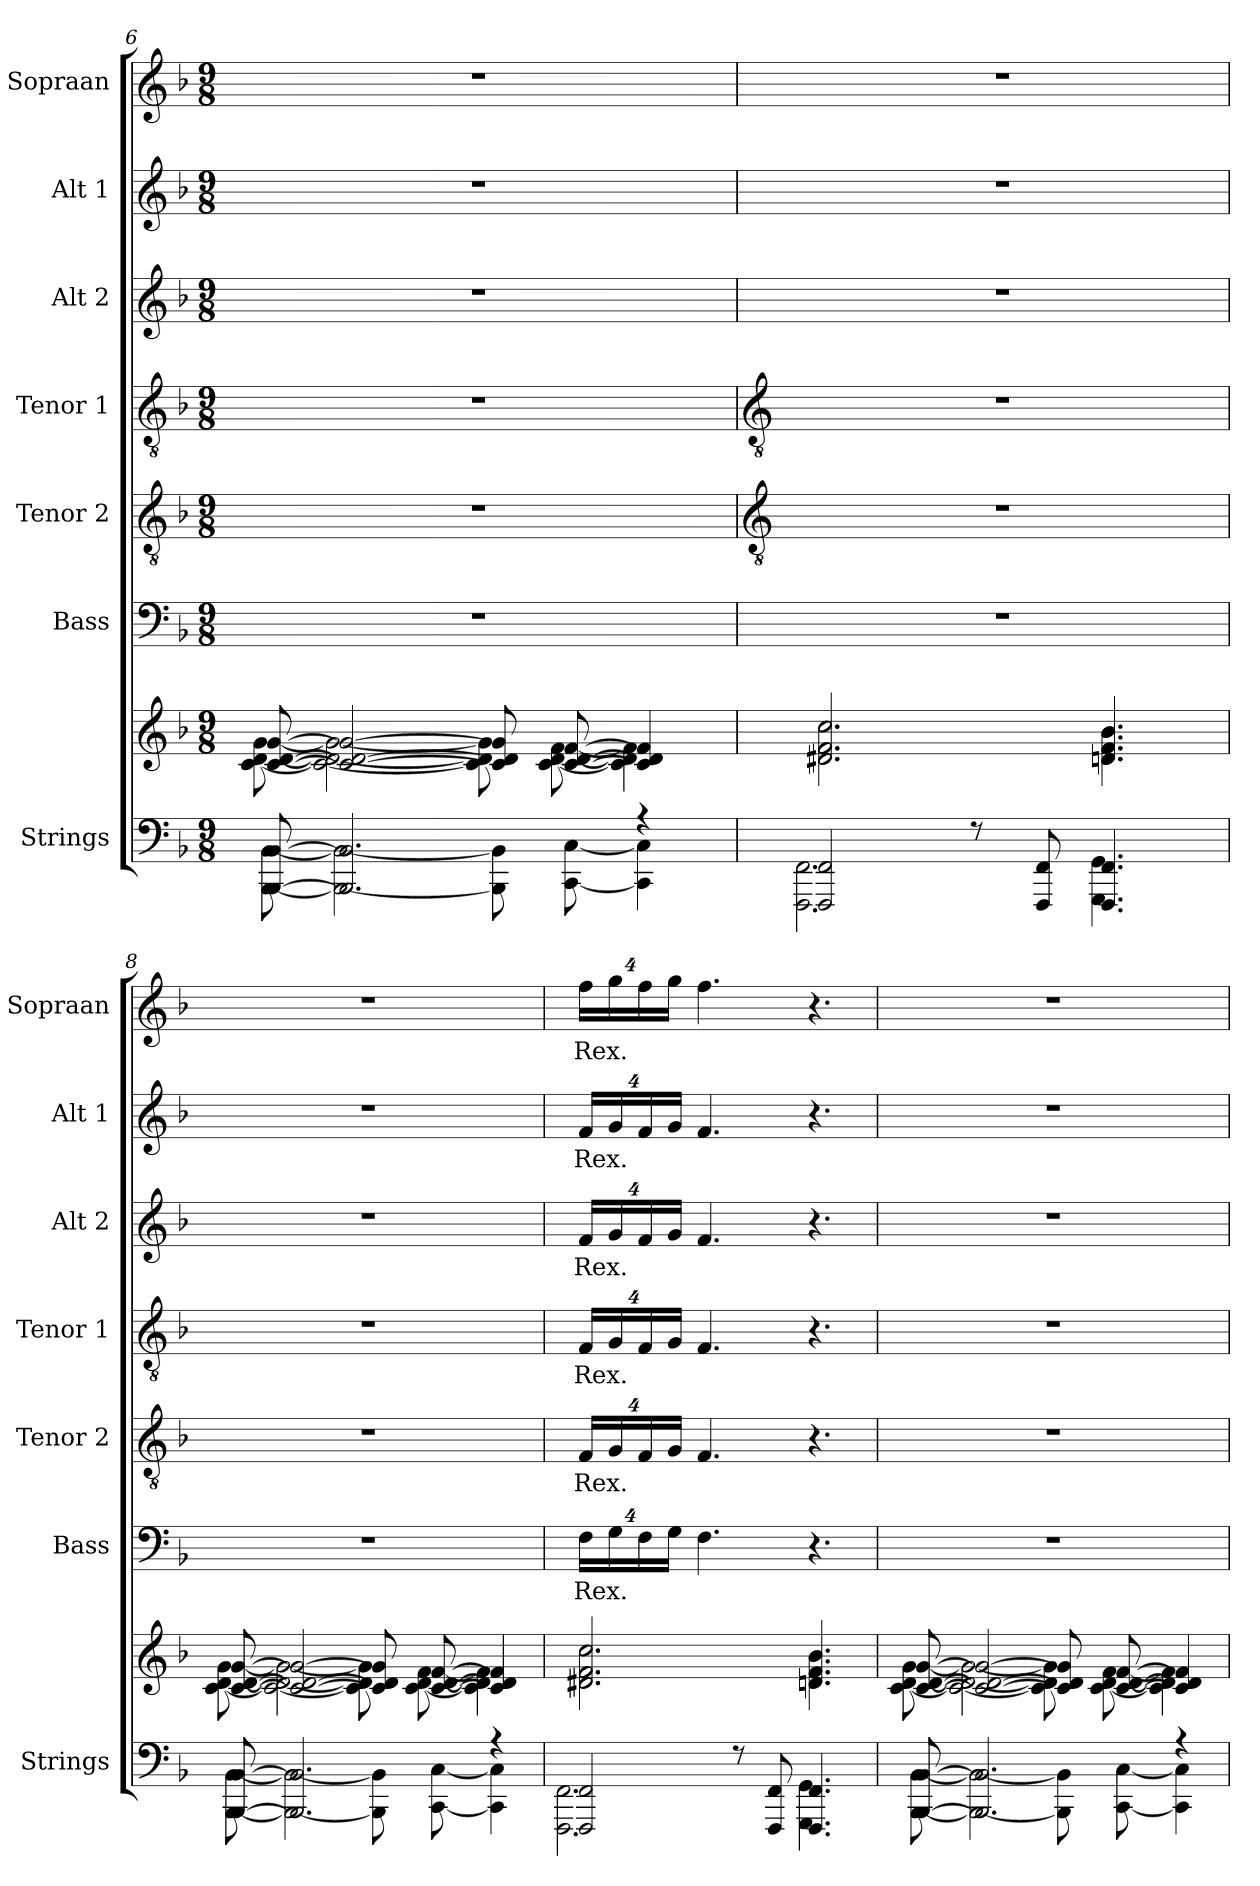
**kern	**kern	**kern	**text	**kern	**text	**kern	**text	**kern	**text	**kern	**text	**kern	**text
*part7	*part7	*part6	*part6	*part5	*part5	*part4	*part4	*part3	*part3	*part2	*part2	*part1	*part1
*staff8	*staff7	*staff6	*staff6	*staff5	*staff5	*staff4	*staff4	*staff3	*staff3	*staff2	*staff2	*staff1	*staff1
*I"Strings	*	*I"Bass	*	*I"Tenor 2	*	*I"Tenor 1	*	*I"Alt 2	*	*I"Alt 1	*	*I"Sopraan	*
*I'Strings	*	*I'Bass	*	*I'Tenor 2	*	*I'Tenor 1	*	*I'Alt 2	*	*I'Alt 1	*	*I'Sopraan	*
*clefF4	*clefG2	*clefF4	*	*clefGv2	*	*clefGv2	*	*clefG2	*	*clefG2	*	*clefG2	*
*k[b-]	*k[b-]	*k[b-]	*	*k[b-]	*	*k[b-]	*	*k[b-]	*	*k[b-]	*	*k[b-]	*
*F:	*F:	*F:	*	*F:	*	*F:	*	*F:	*	*F:	*	*F:	*
*M9/8	*M9/8	*M9/8	*	*M9/8	*	*M9/8	*	*M9/8	*	*M9/8	*	*M9/8	*
=6	=6	=6	=6	=6	=6	=6	=6	=6	=6	=6	=6	=6	=6
*^	*^	*	*	*	*	*	*	*	*	*	*	*	*
!	!	!	!	!LO:N:vis=1	!	!LO:N:vis=1	!	!LO:N:vis=1	!	!LO:N:vis=1	!	!LO:N:vis=1	!	!LO:N:vis=1	!
[8BBB-/ [8BB-/	[8BBB-\ [8BB-\	[8c/ [8d/ [8g/	[8c\ [8d\ [8g\	8%9r	.	8%9r	.	8%9r	.	8%9r	.	8%9r	.	8%9r	.
2.BBB-/] 2.BB-/]	2BBB-\_ 2BB-\_	2c/_ 2d/_ 2g/_	2c\_ 2d\_ 2g\_	.	.	.	.	.	.	.	.	.	.	.	.
.	8BBB-\] 8BB-\]	8c/] 8d/] 8g/]	8c\] 8d\] 8g\]	.	.	.	.	.	.	.	.	.	.	.	.
.	[8CC\ [8C\	[8c/ [8d/ [8f/	[8c\ [8d\ [8f\	.	.	.	.	.	.	.	.	.	.	.	.
4r	4CC\] 4C\]	4c/] 4d/] 4f/]	4c\] 4d\] 4f\]	.	.	.	.	.	.	.	.	.	.	.	.
!!LO:LB:g=z
=7	=7	=7	=7	=7	=7	=7	=7	=7	=7	=7	=7	=7	=7	=7	=7
*	*	*	*	*	*	*clefGv2	*	*clefGv2	*	*	*	*	*	*	*
!	!	!	!	!LO:N:vis=1	!	!LO:N:vis=1	!	!LO:N:vis=1	!	!LO:N:vis=1	!	!LO:N:vis=1	!	!LO:N:vis=1	!
2FFF/ 2FF/	2.FFF\ 2.FF\	2.d#X/ 2.f/ 2.cc/	2.d#X\ 2.f\ 2.cc\	8%9r	.	8%9r	.	8%9r	.	8%9r	.	8%9r	.	8%9r	.
8r	.	.	.	.	.	.	.	.	.	.	.	.	.	.	.
8FFF/ 8FF/	.	.	.	.	.	.	.	.	.	.	.	.	.	.	.
4.FFF/ 4.FF/	4.GGG\ 4.GG\	4.dn/ 4.f/ 4.b-/	4.dn\ 4.f\ 4.b-\	.	.	.	.	.	.	.	.	.	.	.	.
=8	=8	=8	=8	=8	=8	=8	=8	=8	=8	=8	=8	=8	=8	=8	=8
!	!	!	!	!LO:N:vis=1	!	!LO:N:vis=1	!	!LO:N:vis=1	!	!LO:N:vis=1	!	!LO:N:vis=1	!	!LO:N:vis=1	!
[8BBB-/ [8BB-/	[8BBB-\ [8BB-\	[8c/ [8d/ [8g/	[8c\ [8d\ [8g\	8%9r	.	8%9r	.	8%9r	.	8%9r	.	8%9r	.	8%9r	.
2.BBB-/] 2.BB-/]	2BBB-\_ 2BB-\_	2c/_ 2d/_ 2g/_	2c\_ 2d\_ 2g\_	.	.	.	.	.	.	.	.	.	.	.	.
.	8BBB-\] 8BB-\]	8c/] 8d/] 8g/]	8c\] 8d\] 8g\]	.	.	.	.	.	.	.	.	.	.	.	.
.	[8CC\ [8C\	[8c/ [8d/ [8f/	[8c\ [8d\ [8f\	.	.	.	.	.	.	.	.	.	.	.	.
4r	4CC\] 4C\]	4c/] 4d/] 4f/]	4c\] 4d\] 4f\]	.	.	.	.	.	.	.	.	.	.	.	.
=9	=9	=9	=9	=9	=9	=9	=9	=9	=9	=9	=9	=9	=9	=9	=9
!	!	!	!	!	!LO:LY:b	!	!LO:LY:b	!	!LO:LY:b	!	!LO:LY:b	!	!LO:LY:b	!	!LO:LY:b
2FFF/ 2FF/	2.FFF\ 2.FF\	2.d#X/ 2.f/ 2.cc/	2.d#X\ 2.f\ 2.cc\	32%3FL	Rex.	32%3FL	Rex.	32%3FL	Rex.	32%3fL	Rex.	32%3fL	Rex.	32%3ffL	Rex.
.	.	.	.	32%3G	.	32%3G	.	32%3G	.	32%3g	.	32%3g	.	32%3gg	.
.	.	.	.	32%3F	.	32%3F	.	32%3F	.	32%3f	.	32%3f	.	32%3ff	.
.	.	.	.	32%3GJ	.	32%3GJ	.	32%3GJ	.	32%3gJ	.	32%3gJ	.	32%3ggJ	.
.	.	.	.	4.F	.	4.F	.	4.F	.	4.f	.	4.f	.	4.ff	.
8r	.	.	.	.	.	.	.	.	.	.	.	.	.	.	.
8FFF/ 8FF/	.	.	.	.	.	.	.	.	.	.	.	.	.	.	.
4.FFF/ 4.FF/	4.GGG\ 4.GG\	4.dn/ 4.f/ 4.b-/	4.dn\ 4.f\ 4.b-\	4.r	.	4.r	.	4.r	.	4.r	.	4.r	.	4.r	.
=10	=10	=10	=10	=10	=10	=10	=10	=10	=10	=10	=10	=10	=10	=10	=10
!	!	!	!	!LO:N:vis=1	!	!LO:N:vis=1	!	!LO:N:vis=1	!	!LO:N:vis=1	!	!LO:N:vis=1	!	!LO:N:vis=1	!
[8BBB-/ [8BB-/	[8BBB-\ [8BB-\	[8c/ [8d/ [8g/	[8c\ [8d\ [8g\	8%9r	.	8%9r	.	8%9r	.	8%9r	.	8%9r	.	8%9r	.
2.BBB-/] 2.BB-/]	2BBB-\_ 2BB-\_	2c/_ 2d/_ 2g/_	2c\_ 2d\_ 2g\_	.	.	.	.	.	.	.	.	.	.	.	.
.	8BBB-\] 8BB-\]	8c/] 8d/] 8g/]	8c\] 8d\] 8g\]	.	.	.	.	.	.	.	.	.	.	.	.
.	[8CC\ [8C\	[8c/ [8d/ [8f/	[8c\ [8d\ [8f\	.	.	.	.	.	.	.	.	.	.	.	.
4r	4CC\] 4C\]	4c/] 4d/] 4f/]	4c\] 4d\] 4f\]	.	.	.	.	.	.	.	.	.	.	.	.
*v	*v	*	*	*	*	*	*	*	*	*	*	*	*	*	*
*	*v	*v	*	*	*	*	*	*	*	*	*	*	*	*
=	=	=	=	=	=	=	=	=	=	=	=	=	=
*-	*-	*-	*-	*-	*-	*-	*-	*-	*-	*-	*-	*-	*-
